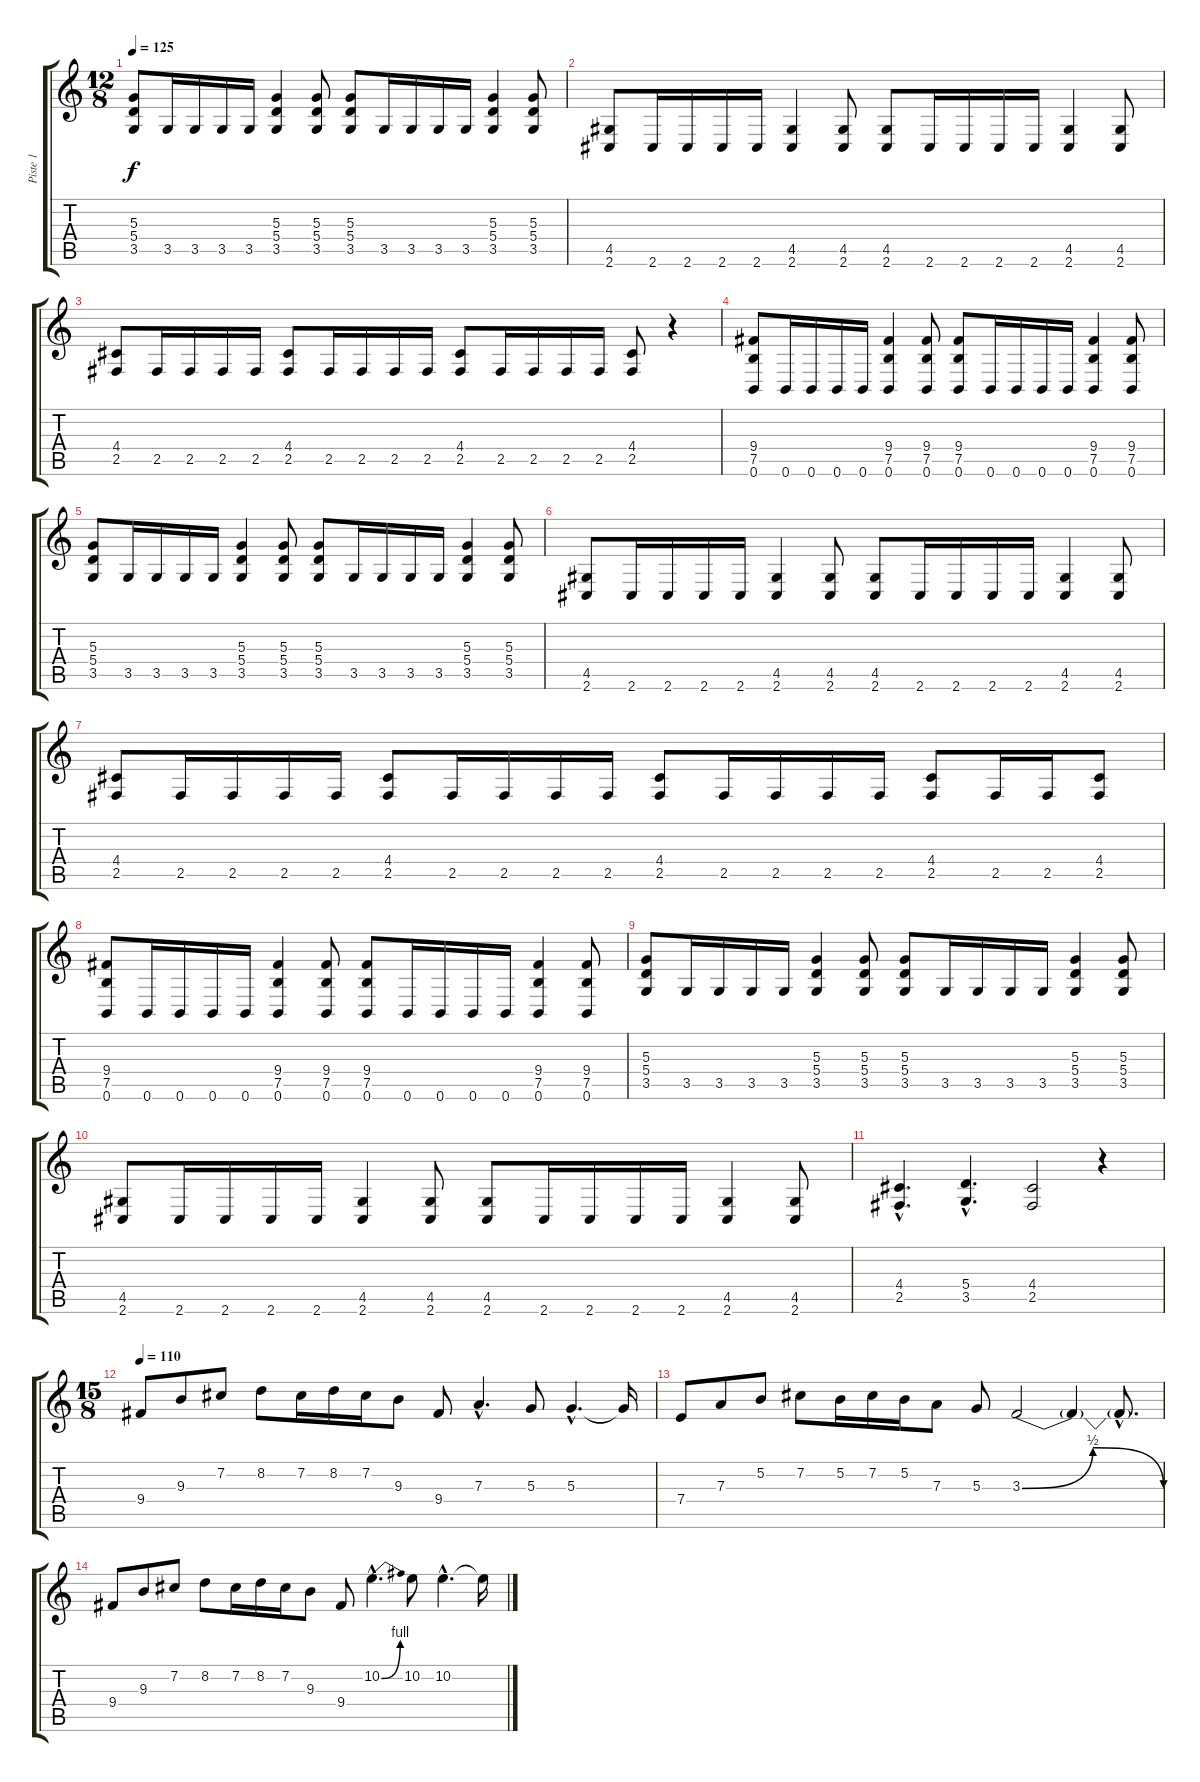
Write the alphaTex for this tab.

\track ("Piste 1" "Piste 1") {instrument distortionguitar}
\staff {score tabs}
\tuning (B3 Gb3 D3 A2 E2 B1) {hide}
\ts (12 8)
\tempo 125
\clef g2
\ks c
(5.3 5.4 3.5).8{dy f} 3.5.16 3.5.16 3.5.16 3.5.16 (5.3 5.4 3.5).4 (5.3 5.4 3.5).8 (5.3 5.4 3.5).8 3.5.16 3.5.16 3.5.16 3.5.16 (5.3 5.4 3.5).4 (5.3 5.4 3.5).8 |
(4.5 2.6).8 2.6.16 2.6.16 2.6.16 2.6.16 (4.5 2.6).4 (4.5 2.6).8 (4.5 2.6).8 2.6.16 2.6.16 2.6.16 2.6.16 (4.5 2.6).4 (4.5 2.6).8 |
(4.4 2.5).8 2.5.16 2.5.16 2.5.16 2.5.16 (4.4 2.5).8 2.5.16 2.5.16 2.5.16 2.5.16 (4.4 2.5).8 2.5.16 2.5.16 2.5.16 2.5.16 (4.4 2.5).8 r.4 |
(9.4 7.5 0.6).8 0.6.16 0.6.16 0.6.16 0.6.16 (9.4 7.5 0.6).4 (9.4 7.5 0.6).8 (9.4 7.5 0.6).8 0.6.16 0.6.16 0.6.16 0.6.16 (9.4 7.5 0.6).4 (9.4 7.5 0.6).8 |
(5.3 5.4 3.5).8 3.5.16 3.5.16 3.5.16 3.5.16 (5.3 5.4 3.5).4 (5.3 5.4 3.5).8 (5.3 5.4 3.5).8 3.5.16 3.5.16 3.5.16 3.5.16 (5.3 5.4 3.5).4 (5.3 5.4 3.5).8 |
(4.5 2.6).8 2.6.16 2.6.16 2.6.16 2.6.16 (4.5 2.6).4 (4.5 2.6).8 (4.5 2.6).8 2.6.16 2.6.16 2.6.16 2.6.16 (4.5 2.6).4 (4.5 2.6).8 |
(4.4 2.5).8 2.5.16 2.5.16 2.5.16 2.5.16 (4.4 2.5).8 2.5.16 2.5.16 2.5.16 2.5.16 (4.4 2.5).8 2.5.16 2.5.16 2.5.16 2.5.16 (4.4 2.5).8 2.5.16 2.5.16 (4.4 2.5).8 |
(9.4 7.5 0.6).8 0.6.16 0.6.16 0.6.16 0.6.16 (9.4 7.5 0.6).4 (9.4 7.5 0.6).8 (9.4 7.5 0.6).8 0.6.16 0.6.16 0.6.16 0.6.16 (9.4 7.5 0.6).4 (9.4 7.5 0.6).8 |
(5.3 5.4 3.5).8 3.5.16 3.5.16 3.5.16 3.5.16 (5.3 5.4 3.5).4 (5.3 5.4 3.5).8 (5.3 5.4 3.5).8 3.5.16 3.5.16 3.5.16 3.5.16 (5.3 5.4 3.5).4 (5.3 5.4 3.5).8 |
(4.5 2.6).8 2.6.16 2.6.16 2.6.16 2.6.16 (4.5 2.6).4 (4.5 2.6).8 (4.5 2.6).8 2.6.16 2.6.16 2.6.16 2.6.16 (4.5 2.6).4 (4.5 2.6).8 |
(4.4{hac} 2.5{hac}).4{d} (5.4{hac} 3.5{hac}).4{d} (4.4 2.5).2 r.4 |
\ts (15 8)
\tempo 110
9.4.8 9.3.8 7.2.8 8.2.8 7.2.16 8.2.16 7.2.16 9.3.8 9.4.8 7.3{hac}.4{d} 5.3.8 5.3{hac}.4{d} 5.3{t}.16 |
7.4.8 7.3.8 5.2.8 7.2.8 5.2.16 7.2.16 5.2.16 7.3.8 5.3.8 3.3{be (bendrelease 0 0 50 2 50 2 60 0)}.2 3.3{t}.4 3.3{hac t}.8{d} |
9.4.8 9.3.8 7.2.8 8.2.8 7.2.16 8.2.16 7.2.16 9.3.8 9.4.8 10.2{be (bend 0 0 60 4) hac}.4{d} 10.2.8 10.2{hac}.4{d} 10.2{t}.16
